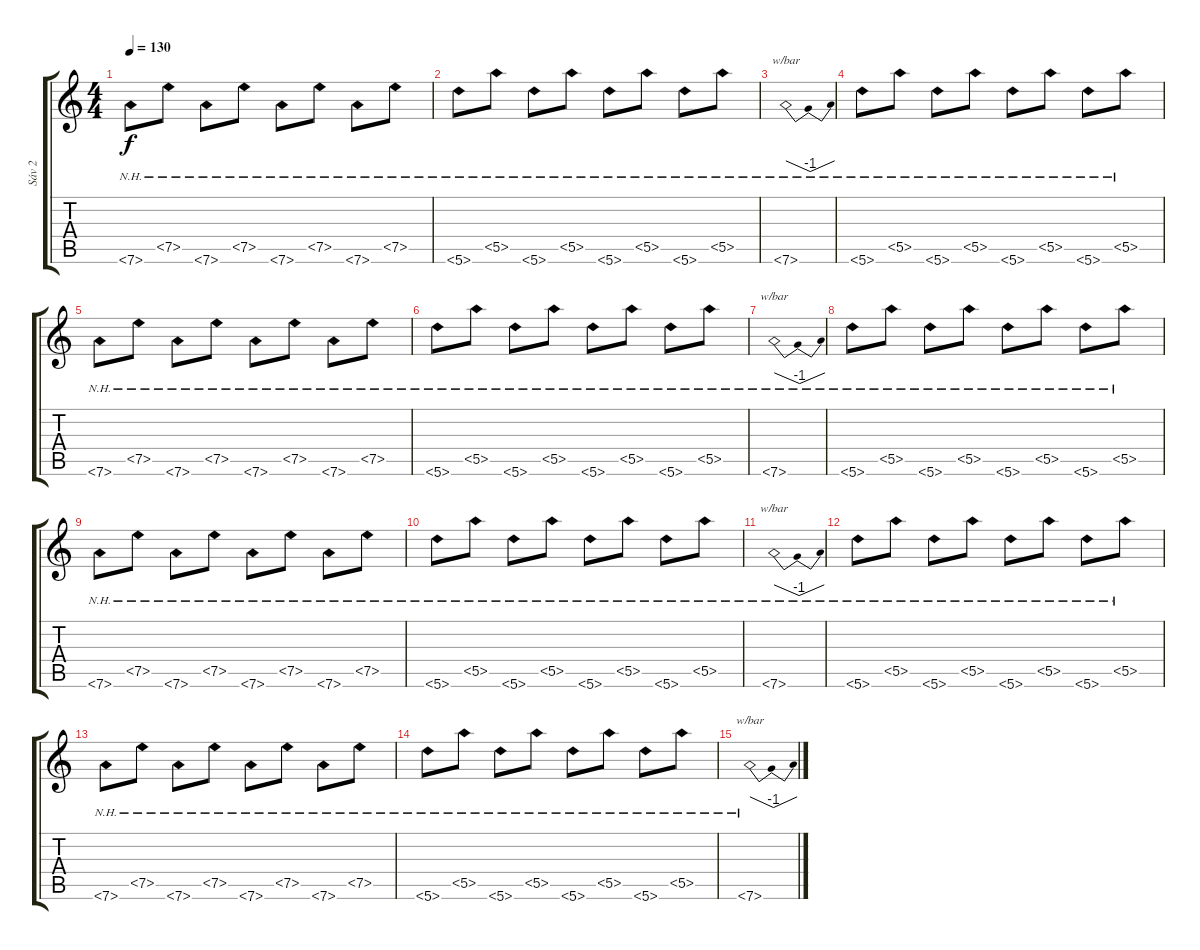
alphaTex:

\track ("Sáv 2" "Sáv 2") {instrument acousticguitarsteel}
\staff {score tabs}
\tuning (E4 B3 G3 D3 A2 D2) {hide}
\ts (4 4)
\tempo 130
\clef g2
\ks c
7.6{nh}.8{dy f} 7.5{nh}.8 7.6{nh}.8 7.5{nh}.8 7.6{nh}.8 7.5{nh}.8 7.6{nh}.8 7.5{nh}.8 |
5.6{nh}.8 5.5{nh}.8 5.6{nh}.8 5.5{nh}.8 5.6{nh}.8 5.5{nh}.8 5.6{nh}.8 5.5{nh}.8 |
7.6{nh}.1{tbe (dip default 0 0 40 -4 60 0)} |
5.6{nh}.8 5.5{nh}.8 5.6{nh}.8 5.5{nh}.8 5.6{nh}.8 5.5{nh}.8 5.6{nh}.8 5.5{nh}.8 |
7.6{nh}.8 7.5{nh}.8 7.6{nh}.8 7.5{nh}.8 7.6{nh}.8 7.5{nh}.8 7.6{nh}.8 7.5{nh}.8 |
5.6{nh}.8 5.5{nh}.8 5.6{nh}.8 5.5{nh}.8 5.6{nh}.8 5.5{nh}.8 5.6{nh}.8 5.5{nh}.8 |
7.6{nh}.1{tbe (dip default 0 0 40 -4 60 0)} |
5.6{nh}.8 5.5{nh}.8 5.6{nh}.8 5.5{nh}.8 5.6{nh}.8 5.5{nh}.8 5.6{nh}.8 5.5{nh}.8 |
7.6{nh}.8 7.5{nh}.8 7.6{nh}.8 7.5{nh}.8 7.6{nh}.8 7.5{nh}.8 7.6{nh}.8 7.5{nh}.8 |
5.6{nh}.8 5.5{nh}.8 5.6{nh}.8 5.5{nh}.8 5.6{nh}.8 5.5{nh}.8 5.6{nh}.8 5.5{nh}.8 |
7.6{nh}.1{tbe (dip default 0 0 40 -4 60 0)} |
5.6{nh}.8 5.5{nh}.8 5.6{nh}.8 5.5{nh}.8 5.6{nh}.8 5.5{nh}.8 5.6{nh}.8 5.5{nh}.8 |
7.6{nh}.8 7.5{nh}.8 7.6{nh}.8 7.5{nh}.8 7.6{nh}.8 7.5{nh}.8 7.6{nh}.8 7.5{nh}.8 |
5.6{nh}.8 5.5{nh}.8 5.6{nh}.8 5.5{nh}.8 5.6{nh}.8 5.5{nh}.8 5.6{nh}.8 5.5{nh}.8 |
7.6{nh}.1{tbe (dip default 0 0 40 -4 60 0)}
